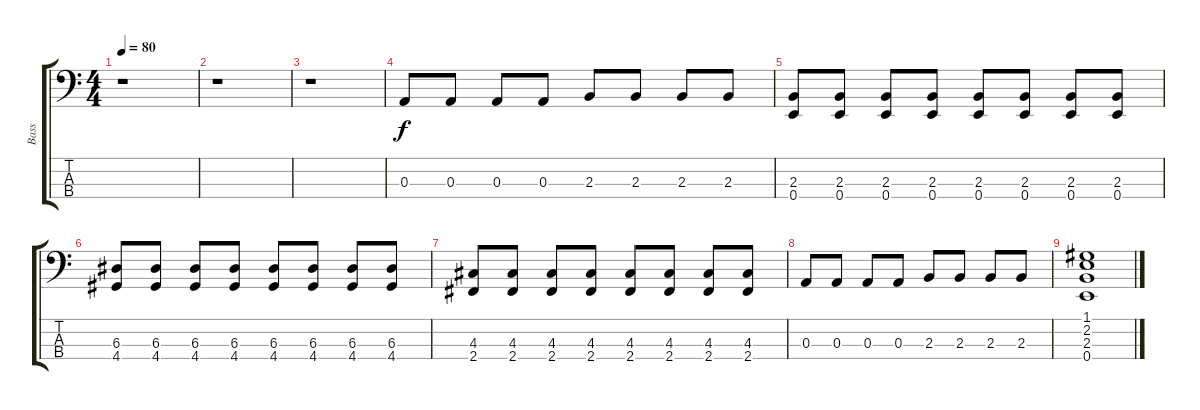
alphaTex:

\track ("Bass" "Bass") {instrument electricbassfinger}
\staff {score tabs}
\tuning (G2 D2 A1 E1) {hide}
\ts (4 4)
\tempo 80
\clef f4
\ks c
r.1{dy f instrument electricbassfinger} |
r.1 |
r.1 |
0.3.8 0.3.8 0.3.8 0.3.8 2.3.8 2.3.8 2.3.8 2.3.8 |
(2.3 0.4).8 (2.3 0.4).8 (2.3 0.4).8 (2.3 0.4).8 (2.3 0.4).8 (2.3 0.4).8 (2.3 0.4).8 (2.3 0.4).8 |
(6.3 4.4).8 (6.3 4.4).8 (6.3 4.4).8 (6.3 4.4).8 (6.3 4.4).8 (6.3 4.4).8 (6.3 4.4).8 (6.3 4.4).8 |
(4.3 2.4).8 (4.3 2.4).8 (4.3 2.4).8 (4.3 2.4).8 (4.3 2.4).8 (4.3 2.4).8 (4.3 2.4).8 (4.3 2.4).8 |
0.3.8 0.3.8 0.3.8 0.3.8 2.3.8 2.3.8 2.3.8 2.3.8 |
(1.1 2.2 2.3 0.4).1
